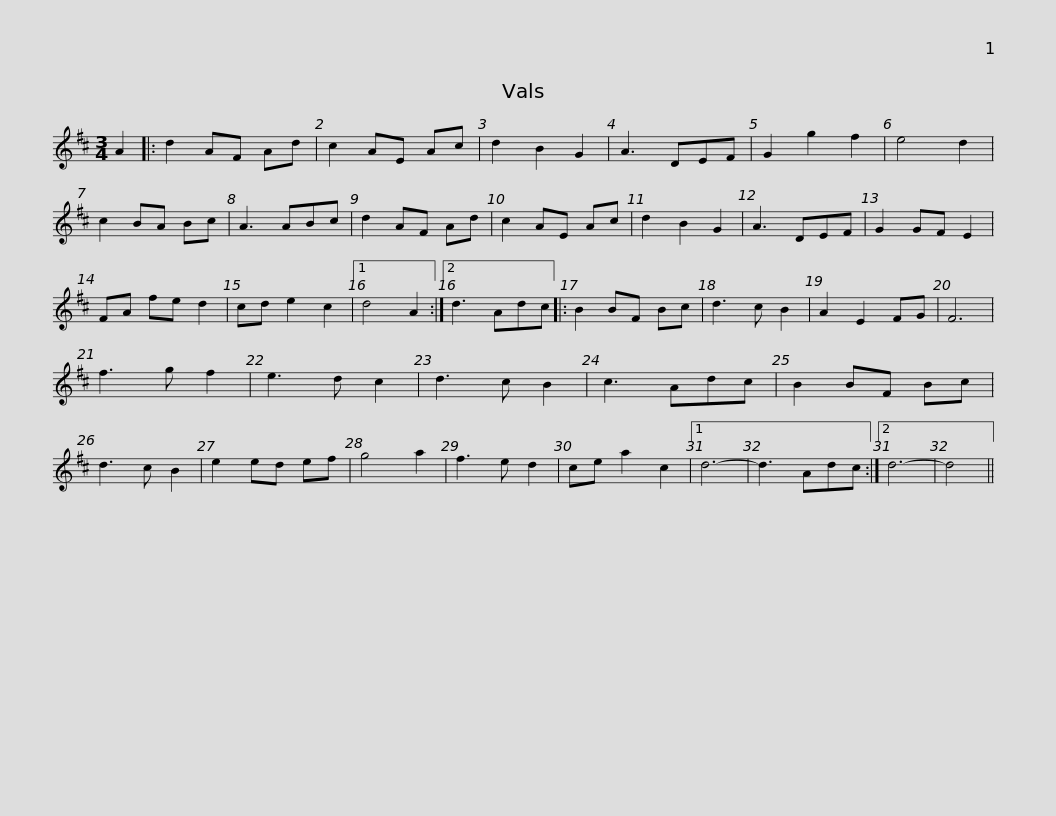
X:1
L:1/8
M:3/4
I:linebreak $
K:D
V:1 treble
V:1
 A2 |: d2 AF Ad | c2 AE Ac | d2 B2 G2 | A3 DEF | %5
 G2 g2 f2 | e4 d2 | c2 BA Bc | A3 ABc | d2 AF Ad |$ %10
 c2 AE Ac | d2 B2 G2 | A3 DEF | G2 GF E2 | FA fe d2 | %15
 cd e2 c2 |1 d4 A2 :|2 d3 Adc |: B2 BF Bc | d3 c B2 |$ %20
 A2 E2 FG | F6 | f3 g f2 | e3 d c2 | d3 c B2 | %25
 c3 Adc | B2 BF Bc | d3 c B2 | e2 ed ef | g4 a2 | %30
 f3 e d2 |$ ce a2 c2 |1 d6- | d3 Adc :|2 d6- | %35
 d4 || %36
